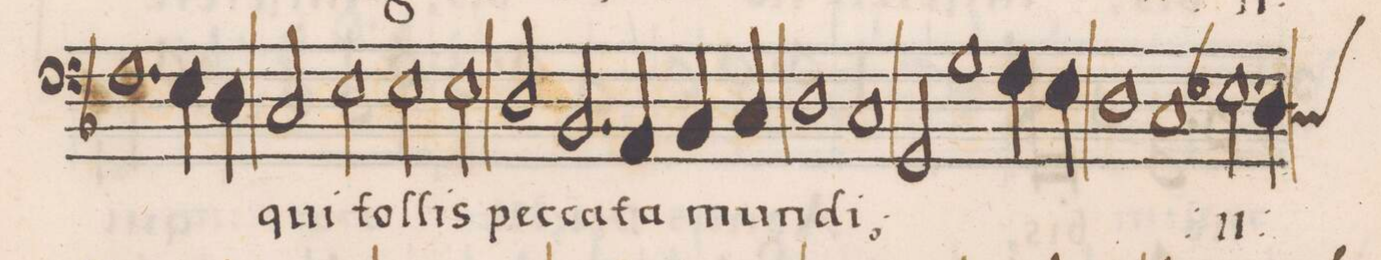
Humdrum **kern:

**kern	**text
*I"BASSVS	*
*clefF4	*
*k[b-]	*
*met(C|)	*
*M2/1	*
1.F\	.
=7-	=7-
4E\	-i
*	*Xij
4D\	.
2C/	qui
2E\	.
=8-	=8-
2E\	tol-
2E\	-lis
2D/	pec-
2.BB-/	-ca-
=9-	=9-
4AA/	-ta
4BB-/	mun-
4C/	.
1D\	-di;
=10-	=10-
1C/	.
2GG/	.
1G\	.
=11-	=11-
4F\	.
4E\	.
1D\	.
=12-	=12-
1C/	.
*	*ij
2.E-X\	mun-
*custos:C	*
4D\	.
=13-	=13-
*-	*-
